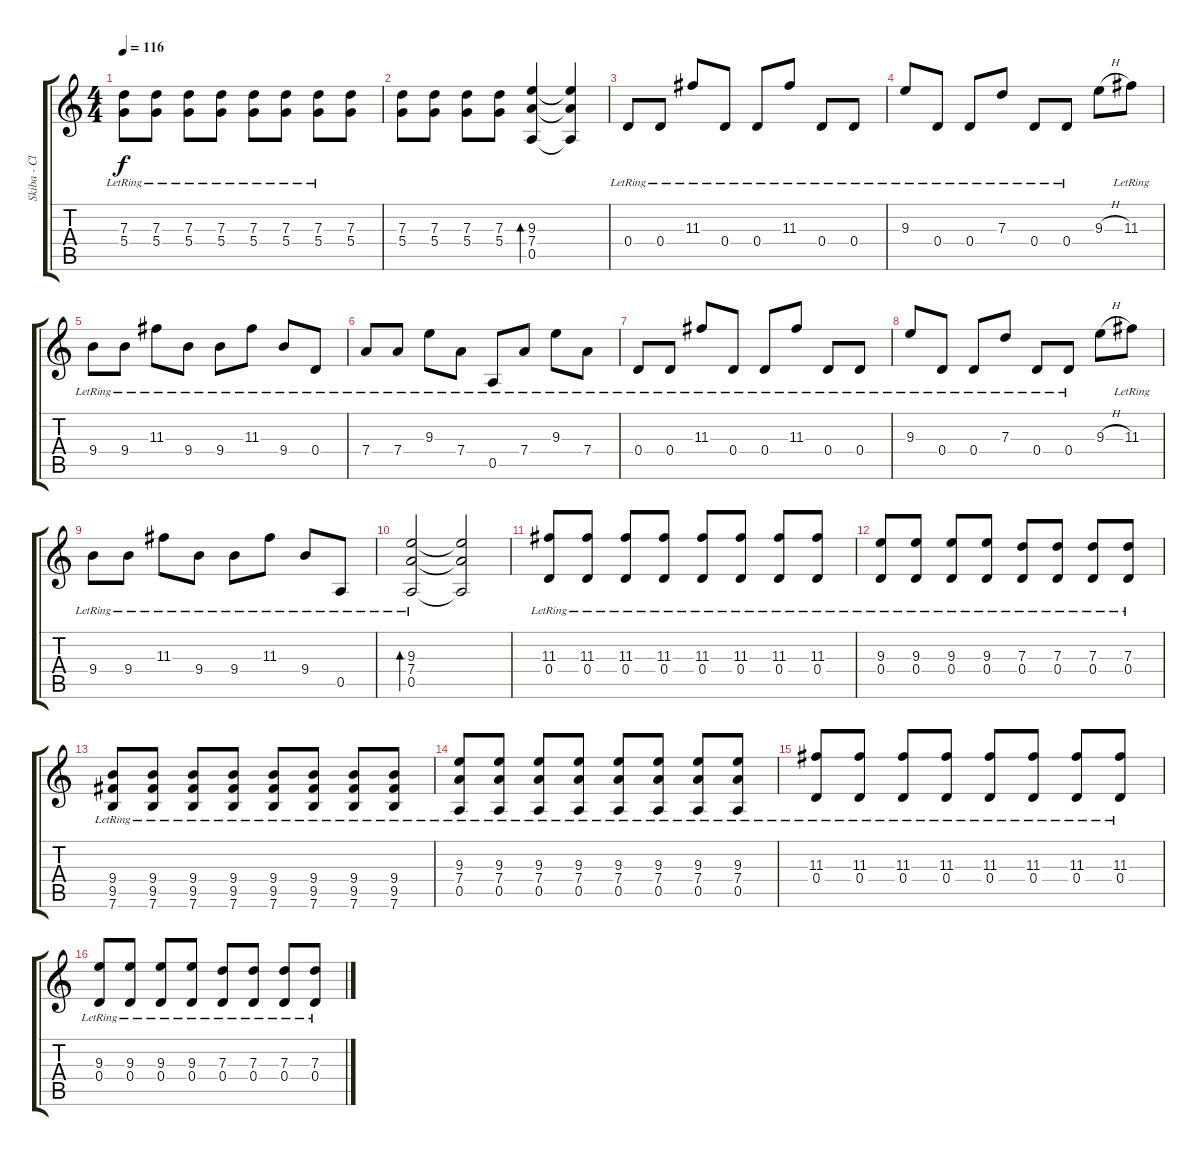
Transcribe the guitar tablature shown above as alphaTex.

\track ("Skiba - Clean" "Skiba - Cl") {instrument electricguitarclean}
\staff {score tabs}
\tuning (E4 B3 G3 D3 A2 E2) {hide}
\ts (4 4)
\tempo 116
\clef g2
\ks c
(7.3{lr} 5.4{lr}).8{dy f} (7.3{lr} 5.4{lr}).8 (7.3{lr} 5.4{lr}).8 (7.3{lr} 5.4{lr}).8 (7.3{lr} 5.4{lr}).8 (7.3{lr} 5.4{lr}).8 (7.3{lr} 5.4{lr}).8 (7.3 5.4).8 |
(7.3 5.4).8 (7.3 5.4).8 (7.3 5.4).8 (7.3 5.4).8 (9.3 7.4 0.5).4{bd 120} (9.3{t} 7.4{t} 0.5{t}).4 |
0.4{lr}.8 0.4{lr}.8 11.3{lr}.8 0.4{lr}.8 0.4{lr}.8 11.3{lr}.8 0.4{lr}.8 0.4{lr}.8 |
9.3{lr}.8 0.4{lr}.8 0.4{lr}.8 7.3{lr}.8 0.4{lr}.8 0.4{lr}.8 9.3{h}.8 11.3{lr}.8 |
9.4{lr}.8 9.4{lr}.8 11.3{lr}.8 9.4{lr}.8 9.4{lr}.8 11.3{lr}.8 9.4{lr}.8 0.4{lr}.8 |
7.4{lr}.8 7.4{lr}.8 9.3{lr}.8 7.4{lr}.8 0.5{lr}.8 7.4{lr}.8 9.3{lr}.8 7.4{lr}.8 |
0.4{lr}.8 0.4{lr}.8 11.3{lr}.8 0.4{lr}.8 0.4{lr}.8 11.3{lr}.8 0.4{lr}.8 0.4{lr}.8 |
9.3{lr}.8 0.4{lr}.8 0.4{lr}.8 7.3{lr}.8 0.4{lr}.8 0.4{lr}.8 9.3{h}.8 11.3{lr}.8 |
9.4{lr}.8 9.4{lr}.8 11.3{lr}.8 9.4{lr}.8 9.4{lr}.8 11.3{lr}.8 9.4{lr}.8 0.5{lr}.8 |
(9.3 7.4 0.5{lr}).2{bd 120} (9.3{t} 7.4{t} 0.5{t}).2 |
(11.3{lr} 0.4{lr}).8 (11.3{lr} 0.4{lr}).8 (11.3{lr} 0.4{lr}).8 (11.3{lr} 0.4{lr}).8 (11.3{lr} 0.4{lr}).8 (11.3{lr} 0.4{lr}).8 (11.3{lr} 0.4{lr}).8 (11.3{lr} 0.4{lr}).8 |
(9.3{lr} 0.4{lr}).8 (9.3{lr} 0.4{lr}).8 (9.3{lr} 0.4{lr}).8 (9.3{lr} 0.4{lr}).8 (7.3{lr} 0.4{lr}).8 (7.3{lr} 0.4{lr}).8 (7.3{lr} 0.4{lr}).8 (7.3{lr} 0.4{lr}).8 |
(9.4{lr} 9.5{lr} 7.6{lr}).8 (9.4{lr} 9.5{lr} 7.6{lr}).8 (9.4{lr} 9.5{lr} 7.6{lr}).8 (9.4{lr} 9.5{lr} 7.6{lr}).8 (9.4{lr} 9.5{lr} 7.6{lr}).8 (9.4{lr} 9.5{lr} 7.6{lr}).8 (9.4{lr} 9.5{lr} 7.6{lr}).8 (9.4{lr} 9.5{lr} 7.6{lr}).8 |
(9.3{lr} 7.4{lr} 0.5{lr}).8 (9.3{lr} 7.4{lr} 0.5{lr}).8 (9.3{lr} 7.4{lr} 0.5{lr}).8 (9.3{lr} 7.4{lr} 0.5{lr}).8 (9.3{lr} 7.4{lr} 0.5{lr}).8 (9.3{lr} 7.4{lr} 0.5{lr}).8 (9.3{lr} 7.4{lr} 0.5{lr}).8 (9.3{lr} 7.4{lr} 0.5{lr}).8 |
(11.3{lr} 0.4{lr}).8 (11.3{lr} 0.4{lr}).8 (11.3{lr} 0.4{lr}).8 (11.3{lr} 0.4{lr}).8 (11.3{lr} 0.4{lr}).8 (11.3{lr} 0.4{lr}).8 (11.3{lr} 0.4{lr}).8 (11.3{lr} 0.4{lr}).8 |
(9.3{lr} 0.4{lr}).8 (9.3{lr} 0.4{lr}).8 (9.3{lr} 0.4{lr}).8 (9.3{lr} 0.4{lr}).8 (7.3{lr} 0.4{lr}).8 (7.3{lr} 0.4{lr}).8 (7.3{lr} 0.4{lr}).8 (7.3{lr} 0.4{lr}).8
